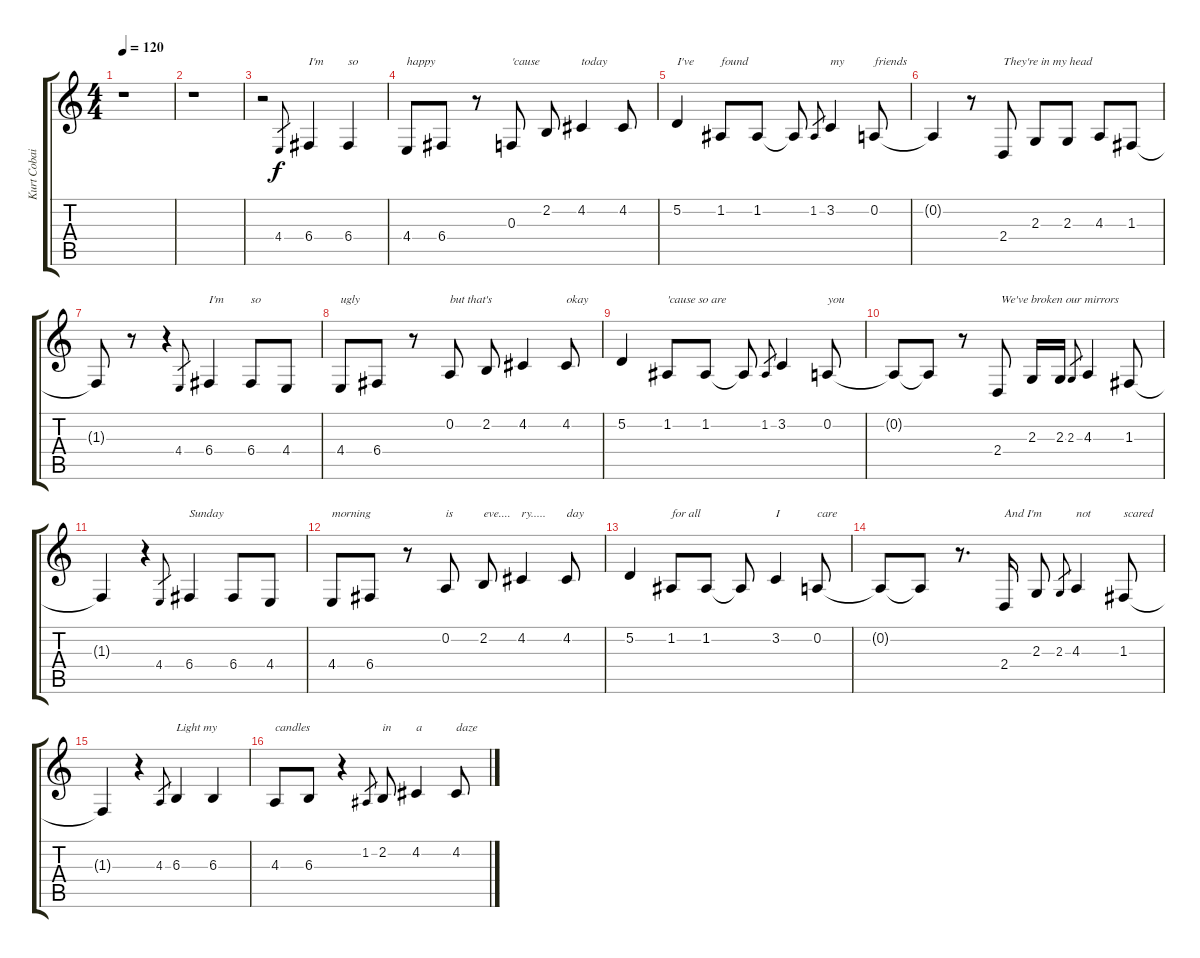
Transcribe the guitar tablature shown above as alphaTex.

\track ("Kurt Cobain : Voice" "Kurt Cobai") {instrument cello}
\staff {score tabs}
\tuning (D4 A3 F3 C3 G2 D2) {hide}
\ts (4 4)
\tempo 120
\clef g2
\ks c
r.1{dy f} |
r.1 |
r.2 4.4.8{gr} 6.4.4{txt "I'm"} 6.4.4{txt "so"} |
4.4.8{txt "happy"} 6.4.8 r.8 0.3.8{txt "'cause"} 2.2.8 4.2.4{txt "today"} 4.2.8 |
5.2.4{txt "I've"} 1.2.8{txt "found"} 1.2.8 1.2{t}.8 1.2.8{gr} 3.2.4{txt "my"} 0.2.8{txt "friends"} |
0.2{t}.4 r.8 2.4.8{txt "They're in my head"} 2.3.8 2.3.8 4.3.8 1.3.8 |
1.3{t}.8 r.8 r.4 4.4.8{gr} 6.4.4{txt "I'm"} 6.4.8{txt "so"} 4.4.8 |
4.4.8{txt "ugly"} 6.4.8 r.8 0.2.8{txt "but that's"} 2.2.8 4.2.4 4.2.8{txt "okay"} |
5.2.4 1.2.8{txt "'cause so are"} 1.2.8 1.2{t}.8 1.2.8{gr} 3.2.4 0.2.8{txt "you"} |
0.2{t}.8 0.2{t}.8 r.8 2.4.8{txt " We've broken our mirrors"} 2.3.16 2.3.16 2.3.8{gr} 4.3.4 1.3.8 |
1.3{t}.4 r.4 4.4.8{gr} 6.4.4{txt "Sunday "} 6.4.8 4.4.8 |
4.4.8{txt "morning"} 6.4.8 r.8 0.2.8{txt "is"} 2.2.8{txt "eve...."} 4.2.4{txt "ry....."} 4.2.8{txt "day"} |
5.2.4 1.2.8{txt "for all"} 1.2.8 1.2{t}.8 3.2.4{txt "I"} 0.2.8{txt "care"} |
0.2{t}.8 0.2{t}.8 r.8{d} 2.4.16{txt "And I'm"} 2.3.8 2.3.8{gr} 4.3.4{txt "not"} 1.3.8{txt "scared"} |
1.3{t}.4 r.4 4.3.8{gr} 6.3.4{txt "Light my"} 6.3.4 |
4.3.8{txt "candles"} 6.3.8 r.4 1.2.8{gr} 2.2.8{txt "in"} 4.2.4{txt "a"} 4.2.8{txt "daze"}
